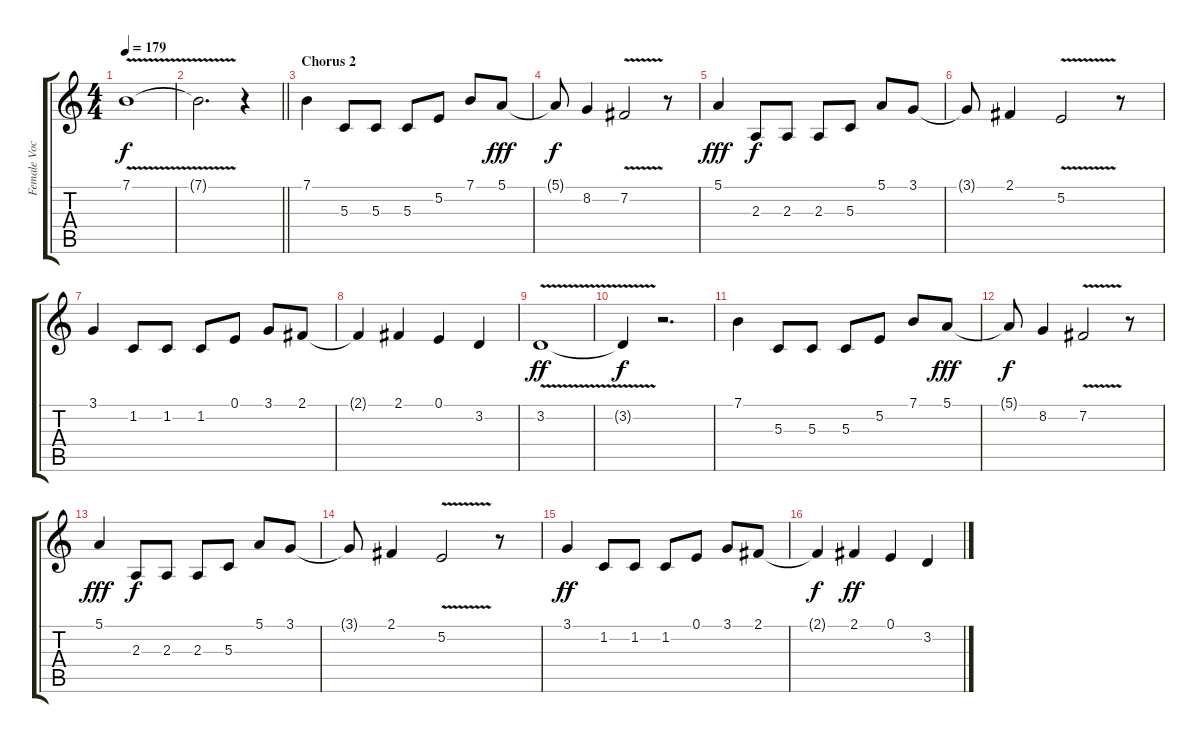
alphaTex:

\track ("Female Vocals" "Female Voc") {instrument flute}
\staff {score tabs}
\tuning (E4 B3 G3 D3 A2 E2) {hide}
\ts (4 4)
\tempo 179
\clef g2
\ks c
7.1{v}.1{dy f} |
\barLineRight lightlight
7.1{t}.2{d} r.4 |
\section ("" "Chorus 2")
7.1.4 5.3.8 5.3.8 5.3.8 5.2.8 7.1.8 5.1.8{dy fff} |
5.1{t}.8{dy f} 8.2.4 7.2{v}.2 r.8 |
5.1.4{dy fff} 2.3.8{dy f} 2.3.8 2.3.8 5.3.8 5.1.8 3.1.8 |
3.1{t}.8 2.1.4 5.2{v}.2 r.8 |
3.1.4 1.2.8 1.2.8 1.2.8 0.1.8 3.1.8 2.1.8 |
2.1{t}.4 2.1.4 0.1.4 3.2.4 |
3.2{v}.1{dy ff} |
3.2{t}.4{dy f} r.2{d} |
7.1.4 5.3.8 5.3.8 5.3.8 5.2.8 7.1.8 5.1.8{dy fff} |
5.1{t}.8{dy f} 8.2.4 7.2{v}.2 r.8 |
5.1.4{dy fff} 2.3.8{dy f} 2.3.8 2.3.8 5.3.8 5.1.8 3.1.8 |
3.1{t}.8 2.1.4 5.2{v}.2 r.8 |
3.1.4{dy ff} 1.2.8 1.2.8 1.2.8 0.1.8 3.1.8 2.1.8 |
2.1{t}.4{dy f} 2.1.4{dy ff} 0.1.4 3.2.4
